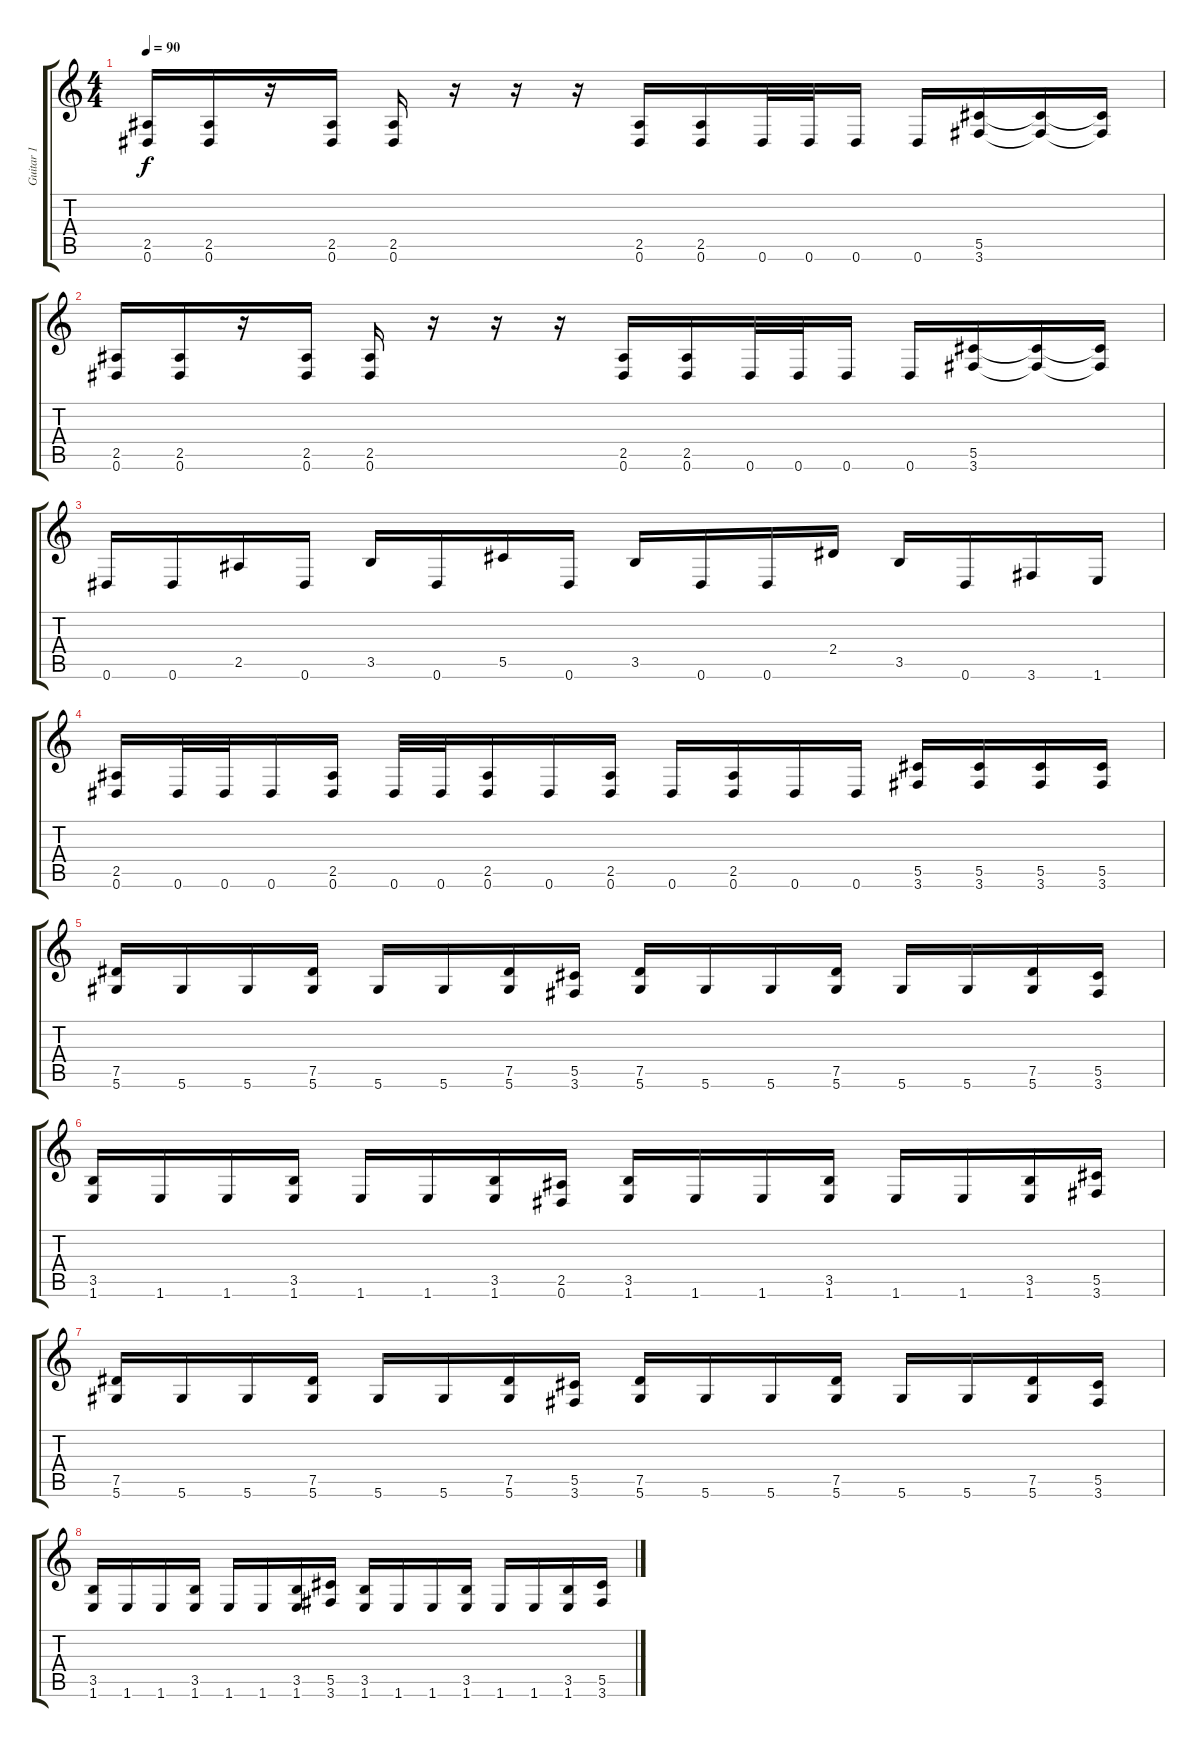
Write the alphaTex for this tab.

\track ("Guitar 1" "Guitar 1") {instrument distortionguitar}
\staff {score tabs}
\tuning (Eb4 Bb3 Gb3 Db3 Ab2 Eb2) {hide}
\ts (4 4)
\tempo 90
\clef g2
\ks c
(2.5 0.6).16{dy f} (2.5 0.6).16 r.16 (2.5 0.6).16 (2.5 0.6).16 r.16 r.16 r.16 (2.5 0.6).16 (2.5 0.6).16 0.6.32 0.6.32 0.6.16 0.6.16 (5.5 3.6).16 (5.5{t} 3.6{t}).16 (5.5{t} 3.6{t}).16 |
(2.5 0.6).16 (2.5 0.6).16 r.16 (2.5 0.6).16 (2.5 0.6).16 r.16 r.16 r.16 (2.5 0.6).16 (2.5 0.6).16 0.6.32 0.6.32 0.6.16 0.6.16 (5.5 3.6).16 (5.5{t} 3.6{t}).16 (5.5{t} 3.6{t}).16 |
0.6.16 0.6.16 2.5.16 0.6.16 3.5.16 0.6.16 5.5.16 0.6.16 3.5.16 0.6.16 0.6.16 2.4.16 3.5.16 0.6.16 3.6.16 1.6.16 |
(2.5 0.6).16 0.6.32 0.6.32 0.6.16 (2.5 0.6).16 0.6.32 0.6.32 (2.5 0.6).16 0.6.16 (2.5 0.6).16 0.6.16 (2.5 0.6).16 0.6.16 0.6.16 (5.5 3.6).16 (5.5 3.6).16 (5.5 3.6).16 (5.5 3.6).16 |
(7.5 5.6).16 5.6.16 5.6.16 (7.5 5.6).16 5.6.16 5.6.16 (7.5 5.6).16 (5.5 3.6).16 (7.5 5.6).16 5.6.16 5.6.16 (7.5 5.6).16 5.6.16 5.6.16 (7.5 5.6).16 (5.5 3.6).16 |
(3.5 1.6).16 1.6.16 1.6.16 (3.5 1.6).16 1.6.16 1.6.16 (3.5 1.6).16 (2.5 0.6).16 (3.5 1.6).16 1.6.16 1.6.16 (3.5 1.6).16 1.6.16 1.6.16 (3.5 1.6).16 (5.5 3.6).16 |
(7.5 5.6).16 5.6.16 5.6.16 (7.5 5.6).16 5.6.16 5.6.16 (7.5 5.6).16 (5.5 3.6).16 (7.5 5.6).16 5.6.16 5.6.16 (7.5 5.6).16 5.6.16 5.6.16 (7.5 5.6).16 (5.5 3.6).16 |
(3.5 1.6).16 1.6.16 1.6.16 (3.5 1.6).16 1.6.16 1.6.16 (3.5 1.6).16 (5.5 3.6).16 (3.5 1.6).16 1.6.16 1.6.16 (3.5 1.6).16 1.6.16 1.6.16 (3.5 1.6).16 (5.5 3.6).16
